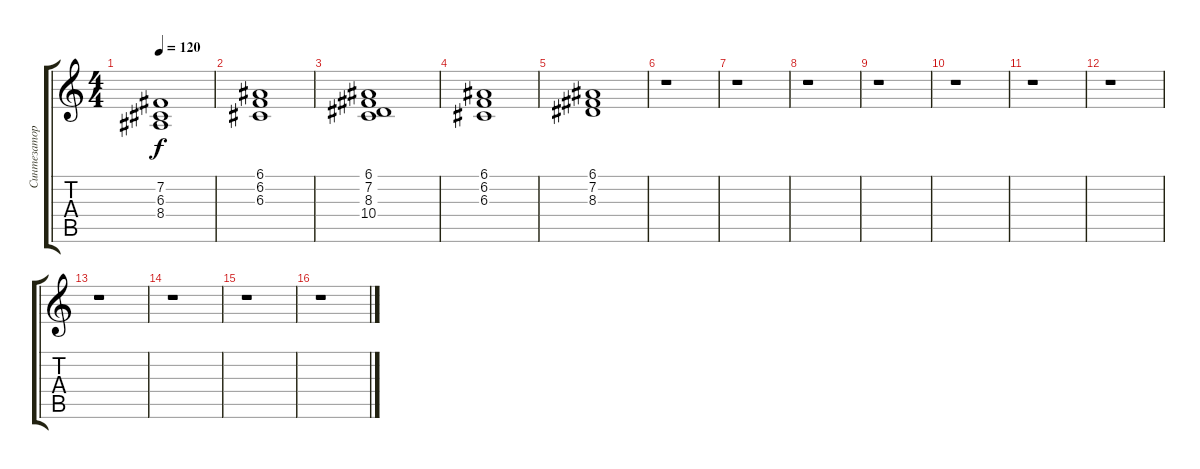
\track ("Синтезатор" "Синтезатор") {instrument stringensemble2}
\staff {score tabs}
\tuning (E4 B3 G3 D3 A2 E2) {hide}
\ts (4 4)
\tempo 120
\clef g2
\ks c
(7.2 6.3 8.4).1{dy f} |
(6.1 6.2 6.3).1 |
(6.1 7.2 8.3 10.4).1 |
(6.1 6.2 6.3).1 |
(6.1 7.2 8.3).1 |
r.1 |
r.1 |
r.1 |
r.1 |
r.1 |
r.1 |
r.1 |
r.1 |
r.1 |
r.1 |
r.1
